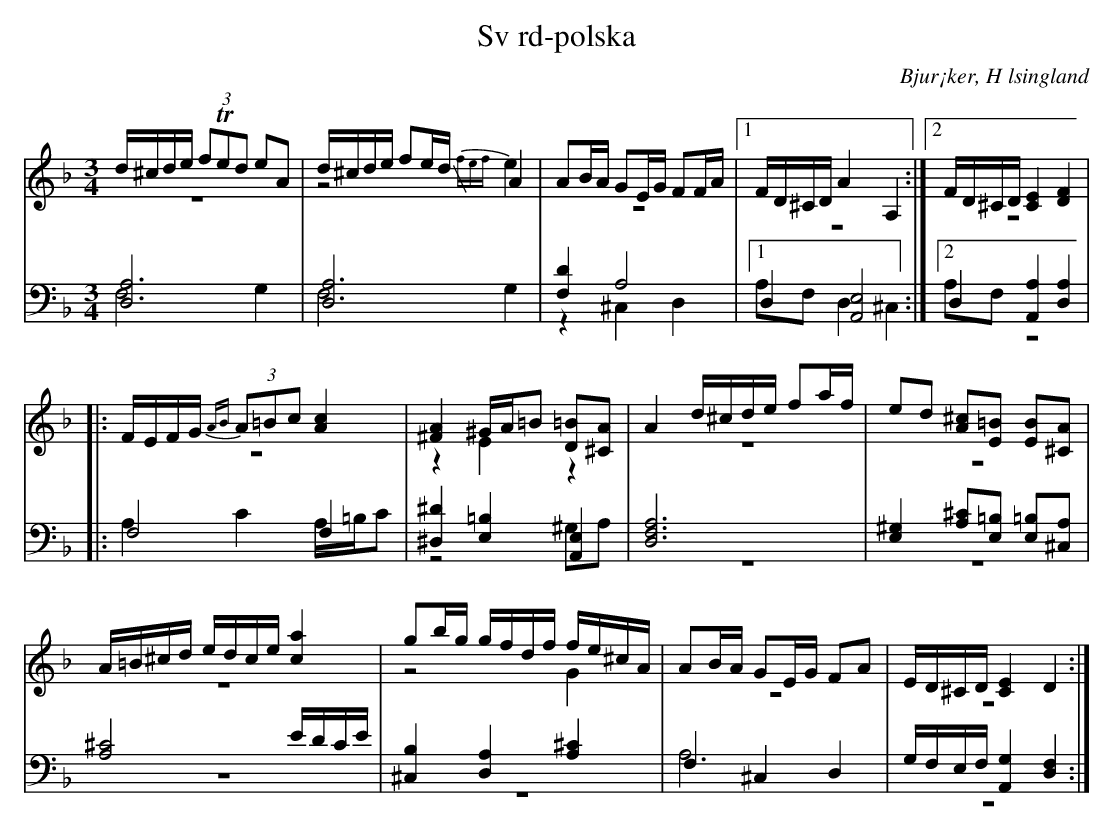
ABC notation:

X:1
T: Sv rd-polska
O: Bjur¡ker, H lsingland
M: 3/4
L: 1/8
K: Dm
V:1
V:2 merge
V:3
V:4 merge
V:1
d/^c/d/e/ (3fTed eA|d/^c/d/e/ fe/d/ A2|AB/A/ GE/G/ FF/A/|1 F/D/^C/D/ A2 A,2:|2 F/D/^C/D/ [C2E2] [D2F2]|
|:F/E/F/G/ (3{AB}A=Bc [A2c2]|[^F2A2] ^G/A/=B [D=B][^CA]|A2 d/^c/d/e/ fa/f/|ed [A^c][E=B] [EB][^CA]|
A/=B/^c/d/ e/d/c/e/ [c2a2]|gb/g/ g/f/d/f/ f/e/^c/A/|AB/A/ GE/G/ FA|E/D/^C/D/ [C2E2] D2:|
V:2
z6|z4 {/fef}e2|z6|1 z6:|2 z6|
|:z6|z2 E2 z2|z6|z6|
z6|z4 G2|z6|z6:|
V:3 clef=bass
[D,6A,6]|[D,6A,6]|[F,2D2] A,4|1 D,2 [A,,4E,4]:|2 D,2 [A,,2A,2] [D,2A,2]|
|:F,4 F,2|[^D,2^D2] [E,2=B,2] [A,,2E,2]|[D,6F,6A,6]|[E,2^G,2] [A,^C][E,=B,] [E,=B,][^C,A,]|
[A,4^C4] E/D/C/E/|[^C,2B,2]  [D,2A,2] [A,2^C2]|F,2 ^C,2 D,2|G,/F,/E,/F,/ [A,,2G,2] [D,2F,2]:|
V:4 clef=bass
F,4 G,2|F,4 G,2|z2 ^C,2 D,2|1 A,F, D,2 ^C,2:|2 A,F,  z4|
|:A,2 C2 A,/=B,/C|z4 ^G,A,|z6|z6|
z6|z6|A,6|z6:|
